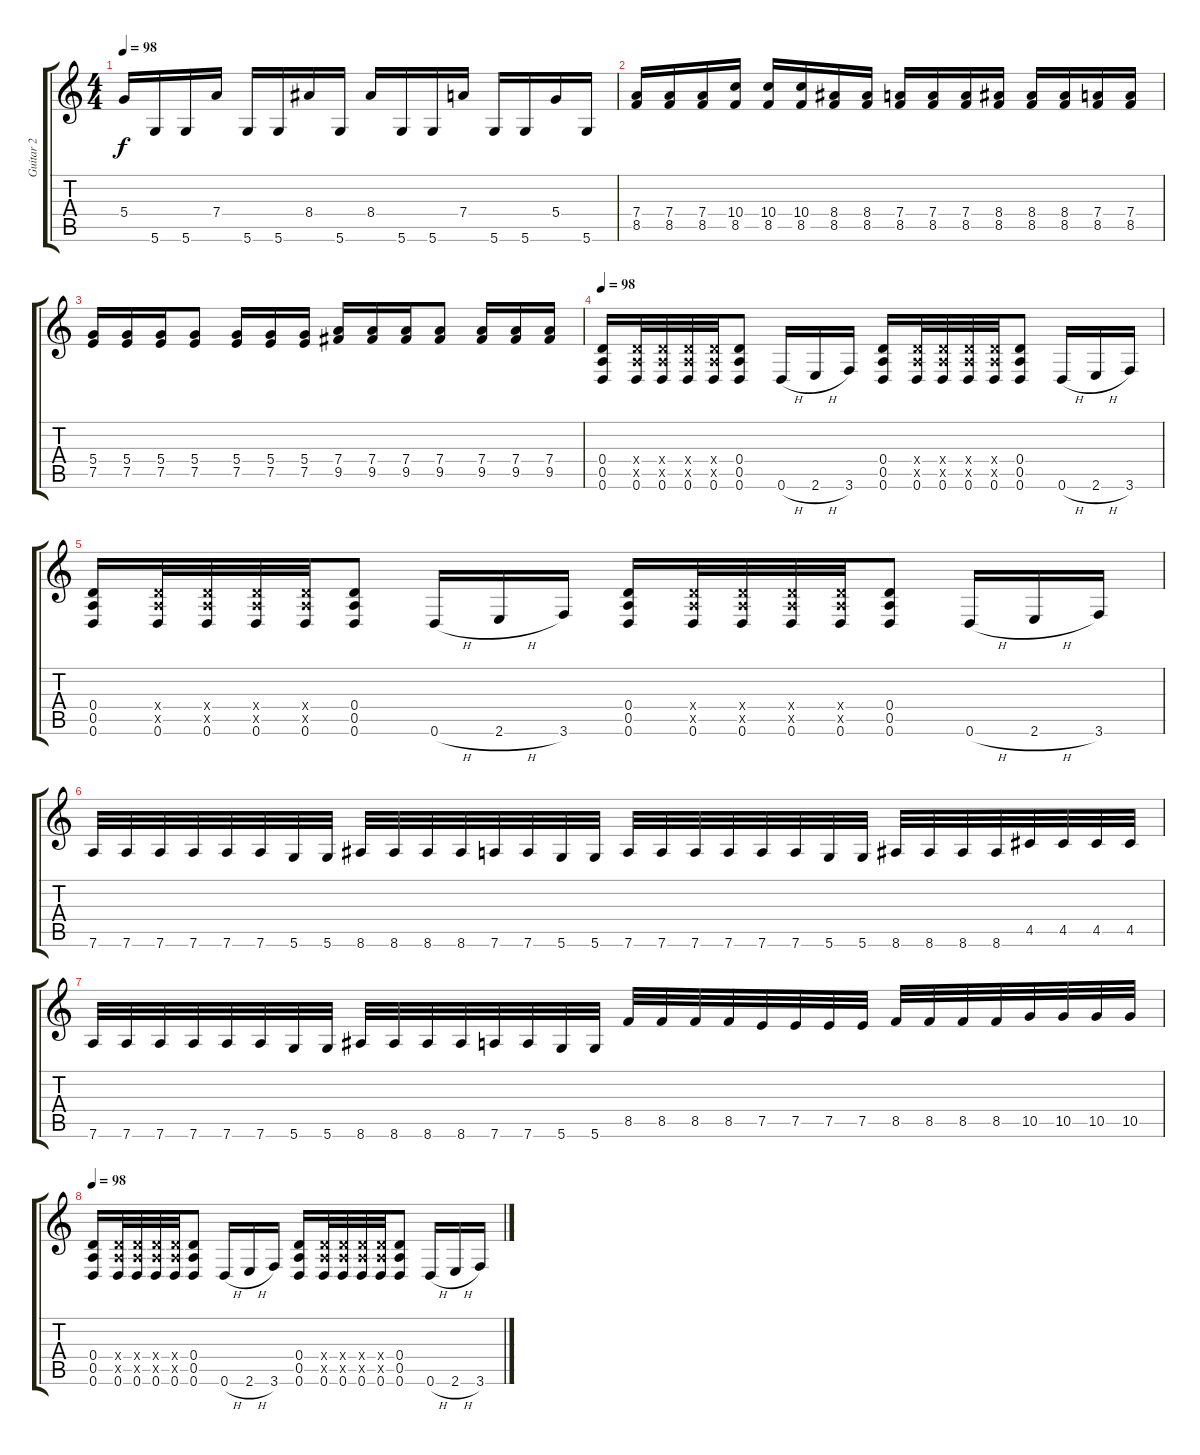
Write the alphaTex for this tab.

\track ("Guitar 2" "Guitar 2") {instrument distortionguitar}
\staff {score tabs}
\tuning (E4 B3 G3 D3 A2 D2) {hide}
\ts (4 4)
\tempo 98
\clef g2
\ks c
5.4.16{dy f} 5.6.16 5.6.16 7.4.16 5.6.16 5.6.16 8.4.16 5.6.16 8.4.16 5.6.16 5.6.16 7.4.16 5.6.16 5.6.16 5.4.16 5.6.16 |
(7.4 8.5).16 (7.4 8.5).16 (7.4 8.5).16 (10.4 8.5).16 (10.4 8.5).16 (10.4 8.5).16 (8.4 8.5).16 (8.4 8.5).16 (7.4 8.5).16 (7.4 8.5).16 (7.4 8.5).16 (8.4 8.5).16 (8.4 8.5).16 (8.4 8.5).16 (7.4 8.5).16 (7.4 8.5).16 |
(5.4 7.5).16 (5.4 7.5).16 (5.4 7.5).16 (5.4 7.5).8 (5.4 7.5).16 (5.4 7.5).16 (5.4 7.5).16 (7.4 9.5).16 (7.4 9.5).16 (7.4 9.5).16 (7.4 9.5).8 (7.4 9.5).16 (7.4 9.5).16 (7.4 9.5).16 |
\tempo 98
(0.4 0.5 0.6).16{volume 14} (0.4{x} 0.5{x} 0.6).32 (0.4{x} 0.5{x} 0.6).32 (0.4{x} 0.5{x} 0.6).32 (0.4{x} 0.5{x} 0.6).32 (0.4 0.5 0.6).8 0.6{h}.16 2.6{h}.16 3.6.16 (0.4 0.5 0.6).16 (0.4{x} 0.5{x} 0.6).32 (0.4{x} 0.5{x} 0.6).32 (0.4{x} 0.5{x} 0.6).32 (0.4{x} 0.5{x} 0.6).32 (0.4 0.5 0.6).8 0.6{h}.16 2.6{h}.16 3.6.16 |
(0.4 0.5 0.6).16 (0.4{x} 0.5{x} 0.6).32 (0.4{x} 0.5{x} 0.6).32 (0.4{x} 0.5{x} 0.6).32 (0.4{x} 0.5{x} 0.6).32 (0.4 0.5 0.6).8 0.6{h}.16 2.6{h}.16 3.6.16 (0.4 0.5 0.6).16 (0.4{x} 0.5{x} 0.6).32 (0.4{x} 0.5{x} 0.6).32 (0.4{x} 0.5{x} 0.6).32 (0.4{x} 0.5{x} 0.6).32 (0.4 0.5 0.6).8 0.6{h}.16 2.6{h}.16 3.6.16 |
7.6.32 7.6.32 7.6.32 7.6.32 7.6.32 7.6.32 5.6.32 5.6.32 8.6.32 8.6.32 8.6.32 8.6.32 7.6.32 7.6.32 5.6.32 5.6.32 7.6.32 7.6.32 7.6.32 7.6.32 7.6.32 7.6.32 5.6.32 5.6.32 8.6.32 8.6.32 8.6.32 8.6.32 4.5.32 4.5.32 4.5.32 4.5.32 |
7.6.32 7.6.32 7.6.32 7.6.32 7.6.32 7.6.32 5.6.32 5.6.32 8.6.32 8.6.32 8.6.32 8.6.32 7.6.32 7.6.32 5.6.32 5.6.32 8.5.32 8.5.32 8.5.32 8.5.32 7.5.32 7.5.32 7.5.32 7.5.32 8.5.32 8.5.32 8.5.32 8.5.32 10.5.32 10.5.32 10.5.32 10.5.32 |
\tempo 98
(0.4 0.5 0.6).16 (0.4{x} 0.5{x} 0.6).32 (0.4{x} 0.5{x} 0.6).32 (0.4{x} 0.5{x} 0.6).32 (0.4{x} 0.5{x} 0.6).32 (0.4 0.5 0.6).8 0.6{h}.16 2.6{h}.16 3.6.16 (0.4 0.5 0.6).16 (0.4{x} 0.5{x} 0.6).32 (0.4{x} 0.5{x} 0.6).32 (0.4{x} 0.5{x} 0.6).32 (0.4{x} 0.5{x} 0.6).32 (0.4 0.5 0.6).8 0.6{h}.16 2.6{h}.16 3.6.16
